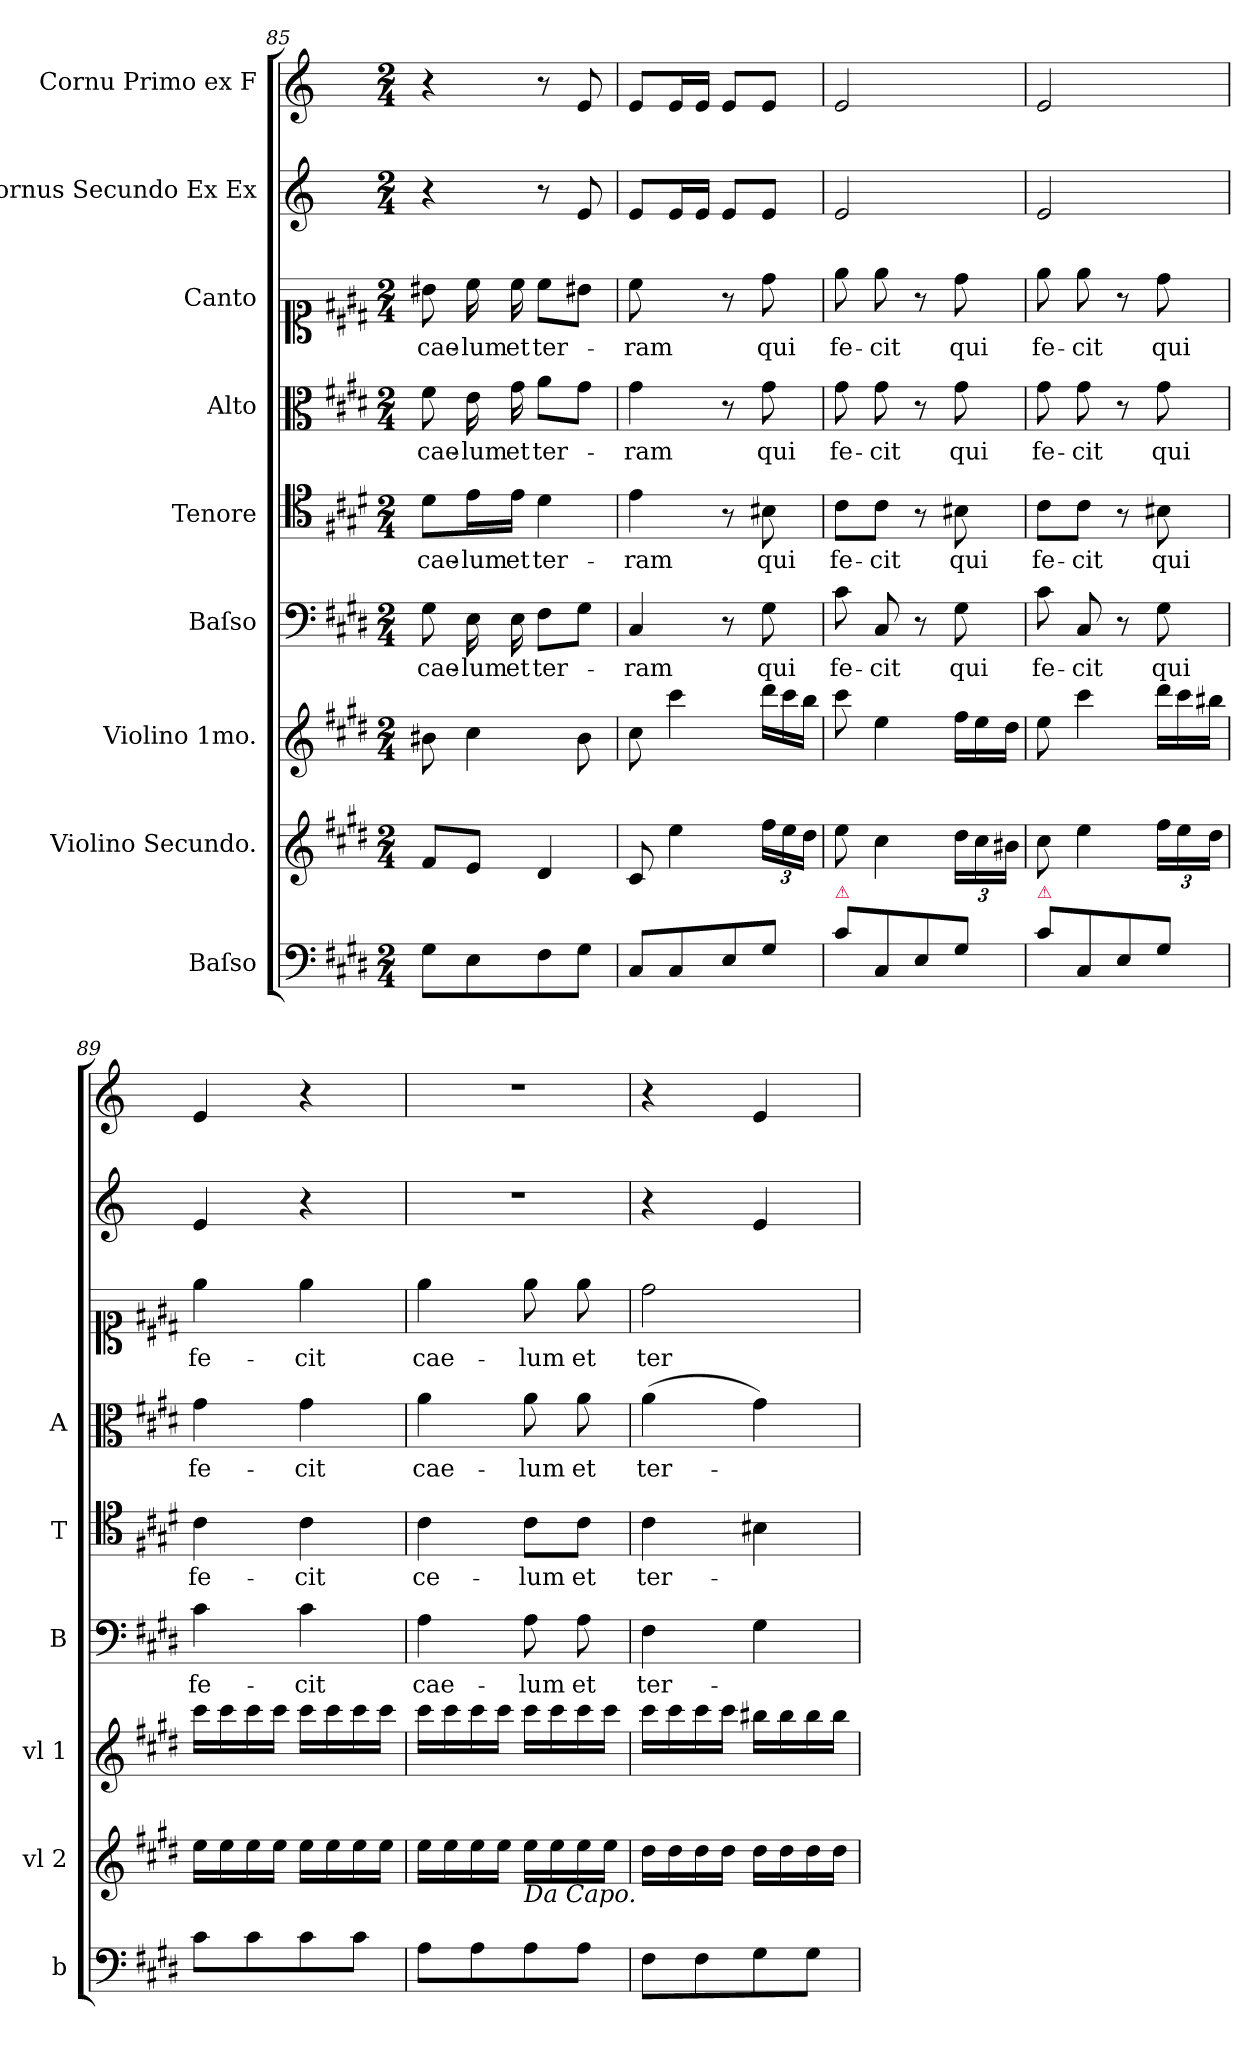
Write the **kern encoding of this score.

**kern	**kern	**kern	**kern	**text	**kern	**text	**kern	**text	**kern	**text	**kern	**kern
*part9	*part8	*part7	*part6	*part6	*part5	*part5	*part4	*part4	*part3	*part3	*part2	*part1
*staff9	*staff8	*staff7	*staff6	*staff6	*staff5	*staff5	*staff4	*staff4	*staff3	*staff3	*staff2	*staff1
*I"Baſso	*I"Violino Secundo.	*I"Violino 1mo.	*I"Baſso	*	*I"Tenore	*	*I"Alto	*	*I"Canto	*	*I"Cornus Secundo Ex Ex	*I"Cornu Primo ex F
*I'b	*I'vl 2	*I'vl 1	*I'B	*	*I'T	*	*I'A	*	*	*	*	*
*clefF4	*clefG2	*clefG2	*clefF4	*	*clefC4	*	*clefC3	*	*clefC1	*	*clefG2	*clefG2
*	*	*	*	*	*	*	*	*	*	*	*ITrd5c8	*ITrd5c8
*k[f#c#g#d#]	*k[f#c#g#d#]	*k[f#c#g#d#]	*k[f#c#g#d#]	*	*k[f#c#g#d#]	*	*k[f#c#g#d#]	*	*k[f#c#g#d#]	*	*k[f#c#g#d#]	*k[f#c#g#d#]
*M2/4	*M2/4	*M2/4	*M2/4	*	*M2/4	*	*M2/4	*	*M2/4	*	*M2/4	*M2/4
=85	=85	=85	=85	=85	=85	=85	=85	=85	=85	=85	=85	=85
8G#\L	8f#/L	8b#X\	8G#\	cae-	8d#\L	cae-	8f#\	cae-	8b#X\	cae-	4r	4r
8E\	8e/J	4cc#\	16E\	-lum	16e\L	-lum	16e\	-lum	16cc#\	-lum	.	.
.	.	.	16E\	et	16e\JJ	et	16g#\	et	16cc#\	et	.	.
8F#\	4d#/	.	8F#\L	ter-	4d#\	ter-	8a\L	ter-	8cc#\L	ter-	8r	8r
8G#\J	.	8b#\	8G#\J	.	.	.	8g#\J	.	8b#X\J	.	8G#/	8G#/
=86	=86	=86	=86	=86	=86	=86	=86	=86	=86	=86	=86	=86
!	!	!	!	!	!	!	!	!	!LO:N:vis=8	!	!	!
8C#/L	8c#/	8cc#\	4C#/	-ram	4e\	-ram	4g#\	-ram	4cc#\	-ram	8G#/L	8G#/L
8C#/	4ee\	4ccc#\	.	.	.	.	.	.	.	.	16G#/L	16G#/L
.	.	.	.	.	.	.	.	.	.	.	16G#/JJ	16G#/JJ
8E/	.	.	8r	.	8r	.	8r	.	8r	.	8G#/L	8G#/L
*	*	*Xtuplet	*	*	*	*	*	*	*	*	*	*
8G#/J	24ff#\LL	24ddd#\LL	8G#\	qui	8B#X\	qui	8g#\	qui	8dd#\	qui	8G#/J	8G#/J
.	24ee\	24ccc#\	.	.	.	.	.	.	.	.	.	.
.	24dd#\JJ	24bb\JJ	.	.	.	.	.	.	.	.	.	.
=87	=87	=87	=87	=87	=87	=87	=87	=87	=87	=87	=87	=87
!LO:TX:a:color=crimson:t=⚠	!	!	!	!	!	!	!	!	!	!	!	!
8c#\L	8ee\	8ccc#\	8c#\	fe-	8c#\L	fe-	8g#\	fe-	8ee\	fe-	2G#/	2G#/
8C#/	4cc#\	4ee\	8C#/	-cit	8c#\J	-cit	8g#\	-cit	8ee\	-cit	.	.
8E/	.	.	8r	.	8r	.	8r	.	8r	.	.	.
!	!	!	!	!	!	!LO:LY:i	!	!LO:LY:i	!	!LO:LY:i	!	!
8G#/J	24dd#\LL	24ff#\LL	8G#\	qui	8B#X\	qui	8g#\	qui	8dd#\	qui	.	.
.	24cc#\	24ee\	.	.	.	.	.	.	.	.	.	.
.	24b#X\JJ	24dd#\JJ	.	.	.	.	.	.	.	.	.	.
=88	=88	=88	=88	=88	=88	=88	=88	=88	=88	=88	=88	=88
!LO:TX:a:color=crimson:t=⚠	!	!	!	!	!	!	!	!	!	!	!	!
!	!	!	!	!	!	!LO:LY:i	!	!LO:LY:i	!	!LO:LY:i	!	!
8c#\L	8cc#\	8ee\	8c#\	fe-	8c#\L	fe-	8g#\	fe-	8ee\	fe-	2G#/	2G#/
!	!	!	!	!	!	!LO:LY:i	!	!LO:LY:i	!	!LO:LY:i	!	!
8C#/	4ee\	4ccc#\	8C#/	-cit	8c#\J	-cit	8g#\	-cit	8ee\	-cit	.	.
8E/	.	.	8r	.	8r	.	8r	.	8r	.	.	.
8G#/J	24ff#\LL	24ddd#\LL	8G#\	qui	8B#X\	qui	8g#\	qui	8dd#\	qui	.	.
.	24ee\	24ccc#\	.	.	.	.	.	.	.	.	.	.
.	24dd#\JJ	24bb#X\JJ	.	.	.	.	.	.	.	.	.	.
=89	=89	=89	=89	=89	=89	=89	=89	=89	=89	=89	=89	=89
8c#\L	16ee\LL	16ccc#\LL	4c#\	fe-	4c#\	fe-	4g#\	fe-	4ee\	fe-	4G#/	4G#/
.	16ee\	16ccc#\	.	.	.	.	.	.	.	.	.	.
8c#\	16ee\	16ccc#\	.	.	.	.	.	.	.	.	.	.
.	16ee\JJ	16ccc#\JJ	.	.	.	.	.	.	.	.	.	.
8c#\	16ee\LL	16ccc#\LL	4c#\	-cit	4c#\	-cit	4g#\	-cit	4ee\	-cit	4r	4r
.	16ee\	16ccc#\	.	.	.	.	.	.	.	.	.	.
8c#\J	16ee\	16ccc#\	.	.	.	.	.	.	.	.	.	.
.	16ee\JJ	16ccc#\JJ	.	.	.	.	.	.	.	.	.	.
=90	=90	=90	=90	=90	=90	=90	=90	=90	=90	=90	=90	=90
8A\L	16ee\LL	16ccc#\LL	4A\	cae-	4c#\	ce-	4a\	cae-	4ee\	cae-	2r	2r
.	16ee\	16ccc#\	.	.	.	.	.	.	.	.	.	.
8A\	16ee\	16ccc#\	.	.	.	.	.	.	.	.	.	.
.	16ee\JJ	16ccc#\JJ	.	.	.	.	.	.	.	.	.	.
!	!LO:TX:b:i:t=Da Capo.	!	!	!	!	!	!	!	!	!	!	!
8A\	16ee\LL	16ccc#\LL	8A\	-lum	8c#\L	-lum	8a\	-lum	8ee\	-lum	.	.
.	16ee\	16ccc#\	.	.	.	.	.	.	.	.	.	.
8A\J	16ee\	16ccc#\	8A\	et	8c#\J	et	8a\	et	8ee\	et	.	.
.	16ee\JJ	16ccc#\JJ	.	.	.	.	.	.	.	.	.	.
=91	=91	=91	=91	=91	=91	=91	=91	=91	=91	=91	=91	=91
8F#\L	16dd#\LL	16ccc#\LL	4F#\	ter-	4c#\	ter-	(>4a\	ter-	2dd#\	ter-	4r	4r
.	16dd#\	16ccc#\	.	.	.	.	.	.	.	.	.	.
8F#\	16dd#\	16ccc#\	.	.	.	.	.	.	.	.	.	.
.	16dd#\JJ	16ccc#\JJ	.	.	.	.	.	.	.	.	.	.
8G#\	16dd#\LL	16bb#X\LL	4G#\	.	4B#X\	.	4g#\)	.	.	.	4G#/	4G#/
.	16dd#\	16bb#\	.	.	.	.	.	.	.	.	.	.
8G#\J	16dd#\	16bb#\	.	.	.	.	.	.	.	.	.	.
.	16dd#\JJ	16bb#\JJ	.	.	.	.	.	.	.	.	.	.
=	=	=	=	=	=	=	=	=	=	=	=	=
*-	*-	*-	*-	*-	*-	*-	*-	*-	*-	*-	*-	*-
